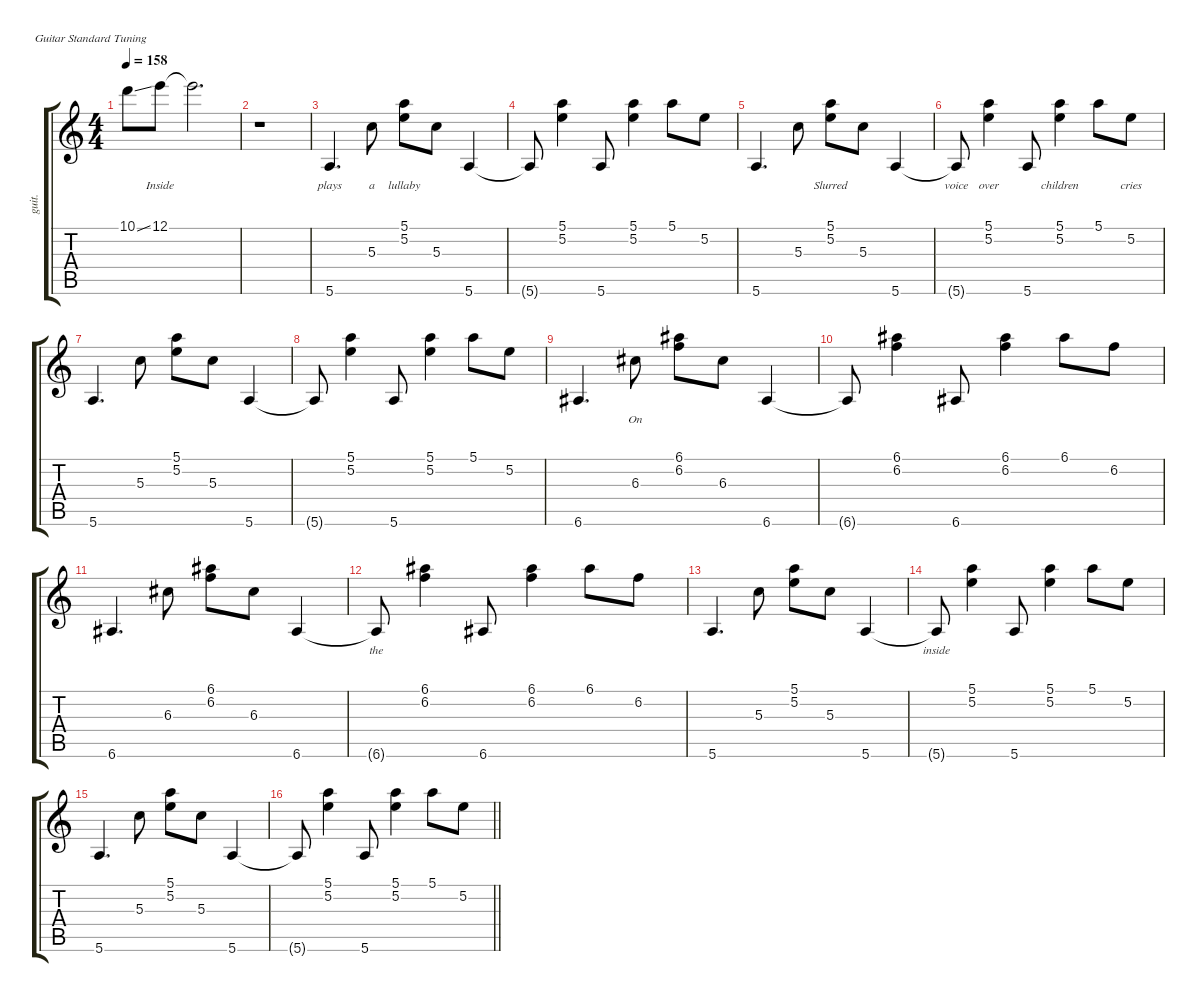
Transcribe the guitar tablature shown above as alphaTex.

\defaultSystemsLayout 4
\hideDynamics
\bracketExtendMode groupsimilarinstruments
\otherSystemsTrackNameOrientation horizontal
\track ("Guitar 1-hid" "guit.") {defaultSystemsLayout 8 mute instrument electricguitarjazz}
\staff {score tabs}
\tuning (E4 B3 G3 D3 A2 E2)
\ts (4 4)
\tempo 158
\clef g2
\ks aminor
10.1{ss}.8{dy f} 12.1.8{lyrics (0 "Inside") lyrics (1 "") lyrics (2 "") lyrics (3 "") lyrics (4 "")} 12.1{t}.2{d} |
r.1 |
5.6.4{d lyrics (0 "plays") lyrics (1 "") lyrics (2 "") lyrics (3 "") lyrics (4 "") dy ff} 5.3.8{lyrics (0 "a") lyrics (1 "") lyrics (2 "") lyrics (3 "") lyrics (4 "")} (5.2 5.1).8{lyrics (0 "lullaby") lyrics (1 "") lyrics (2 "") lyrics (3 "") lyrics (4 "")} 5.3.8 5.6.4 |
5.6{t}.8{dy mf} (5.1 5.2).4 5.6.8 (5.1 5.2).4 5.1.8 5.2.8 |
5.6.4{d dy ff} 5.3.8 (5.2 5.1).8{lyrics (0 "Slurred") lyrics (1 "") lyrics (2 "") lyrics (3 "") lyrics (4 "")} 5.3.8 5.6.4 |
5.6{t}.8{lyrics (0 "voice") lyrics (1 "") lyrics (2 "") lyrics (3 "") lyrics (4 "") dy mf} (5.1 5.2).4{lyrics (0 "over") lyrics (1 "") lyrics (2 "") lyrics (3 "") lyrics (4 "")} 5.6.8 (5.1 5.2).4{lyrics (0 "children") lyrics (1 "") lyrics (2 "") lyrics (3 "") lyrics (4 "")} 5.1.8 5.2.8{lyrics (0 "cries") lyrics (1 "") lyrics (2 "") lyrics (3 "") lyrics (4 "")} |
5.6.4{d dy ff} 5.3.8 (5.2 5.1).8 5.3.8 5.6.4 |
5.6{t}.8{dy mf} (5.1 5.2).4 5.6.8 (5.1 5.2).4 5.1.8 5.2.8 |
6.6{acc #}.4{d dy ff} 6.3{acc #}.8{lyrics (0 "On") lyrics (1 "") lyrics (2 "") lyrics (3 "") lyrics (4 "")} (6.2 6.1{acc #}).8 6.3{acc #}.8 6.6{acc #}.4 |
6.6{t acc #}.8{dy mf} (6.1{acc #} 6.2).4 6.6{acc #}.8 (6.1{acc #} 6.2).4 6.1{acc #}.8 6.2.8 |
6.6{acc #}.4{d dy ff} 6.3{acc #}.8 (6.2 6.1{acc #}).8 6.3{acc #}.8 6.6{acc #}.4 |
6.6{t acc #}.8{lyrics (0 "the") lyrics (1 "") lyrics (2 "") lyrics (3 "") lyrics (4 "") dy mf} (6.1{acc #} 6.2).4 6.6{acc #}.8 (6.1{acc #} 6.2).4 6.1{acc #}.8 6.2.8 |
5.6.4{d dy ff} 5.3.8 (5.2 5.1).8 5.3.8 5.6.4 |
5.6{t}.8{lyrics (0 "inside") lyrics (1 "") lyrics (2 "") lyrics (3 "") lyrics (4 "") dy mf} (5.1 5.2).4 5.6.8 (5.1 5.2).4 5.1.8 5.2.8 |
5.6.4{d dy ff} 5.3.8 (5.2 5.1).8 5.3.8 5.6.4 |
\barLineRight lightlight
5.6{t}.8{dy mf} (5.1 5.2).4 5.6.8 (5.1 5.2).4 5.1.8 5.2.8
